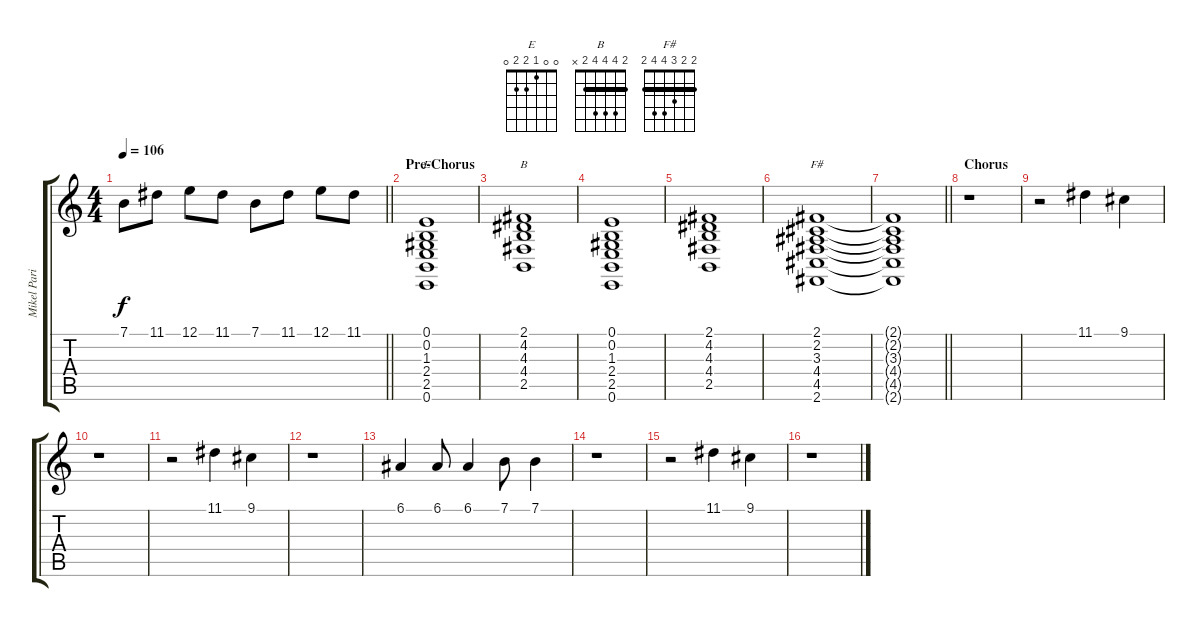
\track ("Mikel Paris" "Mikel Pari") {instrument brightacousticpiano}
\staff {score tabs}
\tuning (E4 B3 G3 D3 A2 E2) {hide}
\chord ("E" 0 0 1 2 2 0)
\chord ("B" 2 4 4 4 2 x) {barre 2}
\chord ("F#" 2 2 3 4 4 2) {barre 2}
\ts (4 4)
\tempo 106
\clef g2
\barLineRight lightlight
\ks c
7.1.8{dy f} 11.1.8 12.1.8 11.1.8 7.1.8 11.1.8 12.1.8 11.1.8 |
\section ("" "Pre-Chorus")
(0.1 0.2 1.3 2.4 2.5 0.6).1{ch "E"} |
(2.1 4.2 4.3 4.4 2.5).1{ch "B"} |
(0.1 0.2 1.3 2.4 2.5 0.6).1 |
(2.1 4.2 4.3 4.4 2.5).1 |
(2.1 2.2 3.3 4.4 4.5 2.6).1{ch "F#"} |
\barLineRight lightlight
(2.1{t} 2.2{t} 3.3{t} 4.4{t} 4.5{t} 2.6{t}).1 |
\section ("" "Chorus")
r.1{volume 14} |
r.2 11.1.4 9.1.4 |
r.1 |
r.2 11.1.4 9.1.4 |
r.1 |
6.1.4 6.1.8 6.1.4 7.1.8 7.1.4 |
r.1 |
r.2 11.1.4 9.1.4 |
r.1
